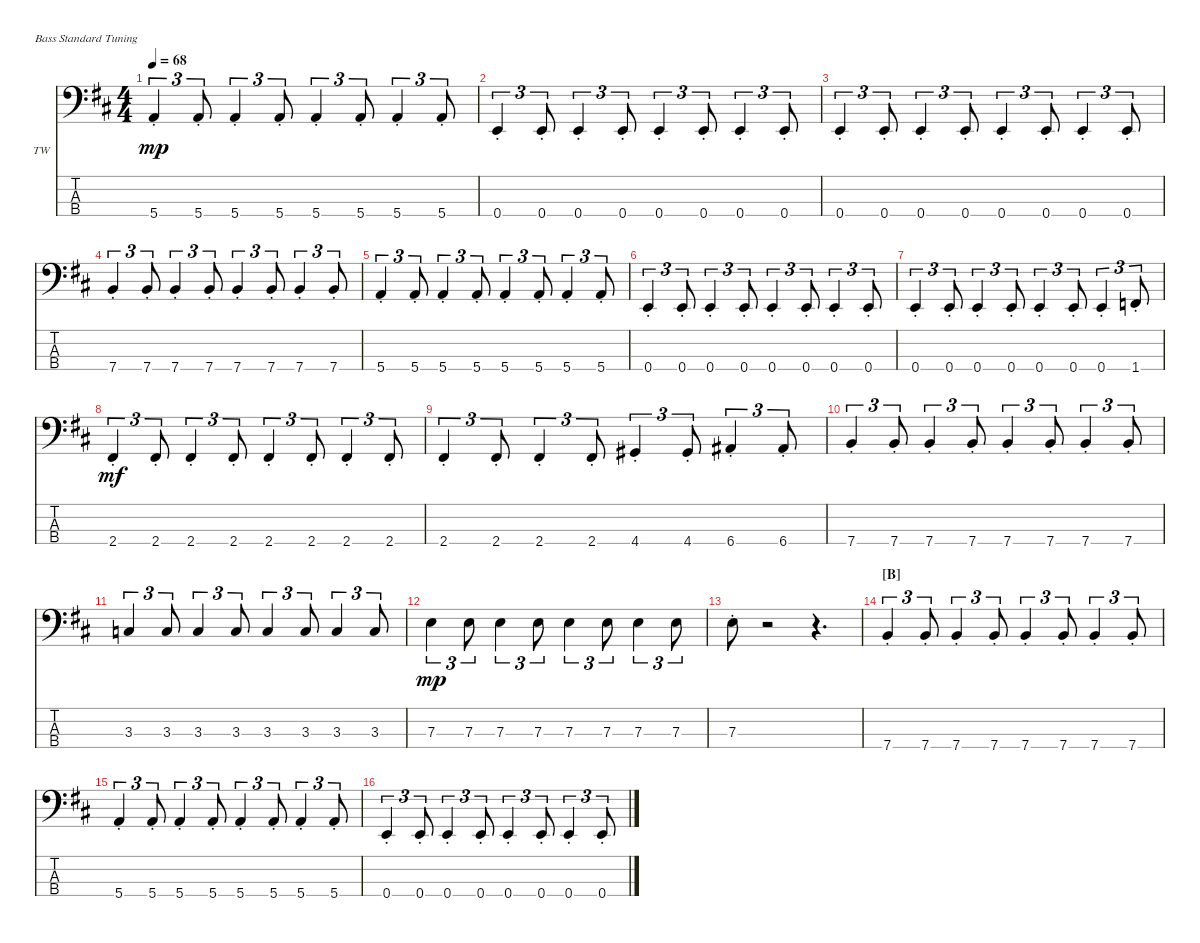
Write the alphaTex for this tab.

\defaultSystemsLayout 4
\bracketExtendMode nobrackets
\firstSystemTrackNameOrientation horizontal
\otherSystemsTrackNameOrientation horizontal
\track ("Tal Wilkenfeld" "TW") {instrument electricbassfinger}
\staff {score tabs}
\tuning (G2 D2 A1 E1)
\ts (4 4)
\tempo 68
\clef f4
\ks bminor
5.4{st}.4{tu (3 2) dy mp} 5.4{st}.8{tu (3 2)} 5.4{st}.4{tu (3 2)} 5.4{st}.8{tu (3 2)} 5.4{st}.4{tu (3 2)} 5.4{st}.8{tu (3 2)} 5.4{st}.4{tu (3 2)} 5.4{st}.8{tu (3 2)} |
0.4{st}.4{tu (3 2)} 0.4{st}.8{tu (3 2)} 0.4{st}.4{tu (3 2)} 0.4{st}.8{tu (3 2)} 0.4{st}.4{tu (3 2)} 0.4{st}.8{tu (3 2)} 0.4{st}.4{tu (3 2)} 0.4{st}.8{tu (3 2)} |
0.4{st}.4{tu (3 2)} 0.4{st}.8{tu (3 2)} 0.4{st}.4{tu (3 2)} 0.4{st}.8{tu (3 2)} 0.4{st}.4{tu (3 2)} 0.4{st}.8{tu (3 2)} 0.4{st}.4{tu (3 2)} 0.4{st}.8{tu (3 2)} |
7.4{st}.4{tu (3 2)} 7.4{st}.8{tu (3 2)} 7.4{st}.4{tu (3 2)} 7.4{st}.8{tu (3 2)} 7.4{st}.4{tu (3 2)} 7.4{st}.8{tu (3 2)} 7.4{st}.4{tu (3 2)} 7.4{st}.8{tu (3 2)} |
5.4{st}.4{tu (3 2)} 5.4{st}.8{tu (3 2)} 5.4{st}.4{tu (3 2)} 5.4{st}.8{tu (3 2)} 5.4{st}.4{tu (3 2)} 5.4{st}.8{tu (3 2)} 5.4{st}.4{tu (3 2)} 5.4{st}.8{tu (3 2)} |
0.4{st}.4{tu (3 2)} 0.4{st}.8{tu (3 2)} 0.4{st}.4{tu (3 2)} 0.4{st}.8{tu (3 2)} 0.4{st}.4{tu (3 2)} 0.4{st}.8{tu (3 2)} 0.4{st}.4{tu (3 2)} 0.4{st}.8{tu (3 2)} |
0.4{st}.4{tu (3 2)} 0.4{st}.8{tu (3 2)} 0.4{st}.4{tu (3 2)} 0.4{st}.8{tu (3 2)} 0.4{st}.4{tu (3 2)} 0.4{st}.8{tu (3 2)} 0.4{st}.4{tu (3 2)} 1.4{st}.8{tu (3 2)} |
2.4{st}.4{tu (3 2) dy mf} 2.4{st}.8{tu (3 2)} 2.4{st}.4{tu (3 2)} 2.4{st}.8{tu (3 2)} 2.4{st}.4{tu (3 2)} 2.4{st}.8{tu (3 2)} 2.4{st}.4{tu (3 2)} 2.4{st}.8{tu (3 2)} |
2.4{st}.4{tu (3 2)} 2.4{st}.8{tu (3 2)} 2.4{st}.4{tu (3 2)} 2.4{st}.8{tu (3 2)} 4.4{st}.4{tu (3 2)} 4.4{st}.8{tu (3 2)} 6.4{st}.4{tu (3 2)} 6.4{st}.8{tu (3 2)} |
7.4{st}.4{tu (3 2)} 7.4{st}.8{tu (3 2)} 7.4{st}.4{tu (3 2)} 7.4{st}.8{tu (3 2)} 7.4{st}.4{tu (3 2)} 7.4{st}.8{tu (3 2)} 7.4{st}.4{tu (3 2)} 7.4{st}.8{tu (3 2)} |
3.3.4{tu (3 2)} 3.3.8{tu (3 2)} 3.3.4{tu (3 2)} 3.3.8{tu (3 2)} 3.3.4{tu (3 2)} 3.3.8{tu (3 2)} 3.3.4{tu (3 2)} 3.3.8{tu (3 2)} |
7.3.4{tu (3 2) dy mp} 7.3.8{tu (3 2)} 7.3.4{tu (3 2)} 7.3.8{tu (3 2)} 7.3.4{tu (3 2)} 7.3.8{tu (3 2)} 7.3.4{tu (3 2)} 7.3.8{tu (3 2)} |
7.3{st}.8 r.2 r.4{d} |
\section ("B" "")
7.4{st}.4{tu (3 2)} 7.4{st}.8{tu (3 2)} 7.4{st}.4{tu (3 2)} 7.4{st}.8{tu (3 2)} 7.4{st}.4{tu (3 2)} 7.4{st}.8{tu (3 2)} 7.4{st}.4{tu (3 2)} 7.4{st}.8{tu (3 2)} |
5.4{st}.4{tu (3 2)} 5.4{st}.8{tu (3 2)} 5.4{st}.4{tu (3 2)} 5.4{st}.8{tu (3 2)} 5.4{st}.4{tu (3 2)} 5.4{st}.8{tu (3 2)} 5.4{st}.4{tu (3 2)} 5.4{st}.8{tu (3 2)} |
0.4{st}.4{tu (3 2)} 0.4{st}.8{tu (3 2)} 0.4{st}.4{tu (3 2)} 0.4{st}.8{tu (3 2)} 0.4{st}.4{tu (3 2)} 0.4{st}.8{tu (3 2)} 0.4{st}.4{tu (3 2)} 0.4{st}.8{tu (3 2)}
